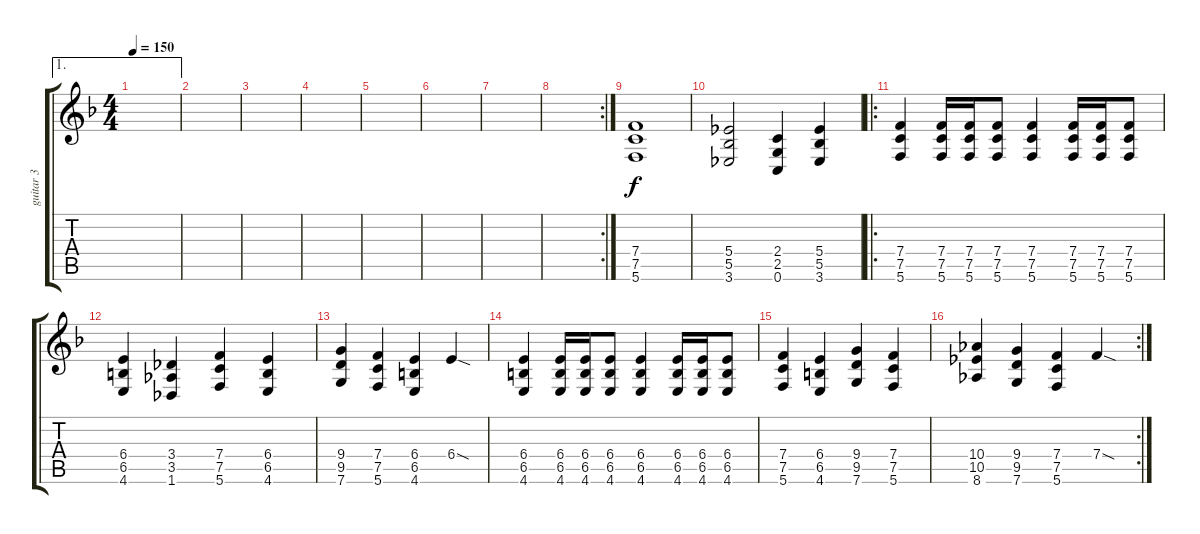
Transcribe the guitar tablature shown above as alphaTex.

\track ("guitar 3" "guitar 3") {instrument electricguitarjazz}
\staff {score tabs}
\tuning (C4 G3 Eb3 Bb2 F2 C2) {hide}
\ae 1
\ts (4 4)
\tempo 150
\clef g2
\ks dminor
|
|
|
|
|
|
|
\rc 2
|
(7.4 7.5 5.6).1{instrument distortionguitar} |
(5.4 5.5 3.6).2 (2.4 2.5 0.6).4 (5.4 5.5 3.6).4 |
\ro
(7.4 7.5 5.6).4 (7.4 7.5 5.6).16 (7.4 7.5 5.6).16 (7.4 7.5 5.6).8 (7.4 7.5 5.6).4 (7.4 7.5 5.6).16 (7.4 7.5 5.6).16 (7.4 7.5 5.6).8 |
(6.4 6.5 4.6).4 (3.4 3.5 1.6).4 (7.4 7.5 5.6).4 (6.4 6.5 4.6).4 |
(9.4 9.5 7.6).4 (7.4 7.5 5.6).4 (6.4 6.5 4.6).4 6.4{sod}.4 |
(6.4 6.5 4.6).4 (6.4 6.5 4.6).16 (6.4 6.5 4.6).16 (6.4 6.5 4.6).8 (6.4 6.5 4.6).4 (6.4 6.5 4.6).16 (6.4 6.5 4.6).16 (6.4 6.5 4.6).8 |
(7.4 7.5 5.6).4 (6.4 6.5 4.6).4 (9.4 9.5 7.6).4 (7.4 7.5 5.6).4 |
\rc 2
(10.4 10.5 8.6).4 (9.4 9.5 7.6).4 (7.4 7.5 5.6).4 7.4{sod}.4
